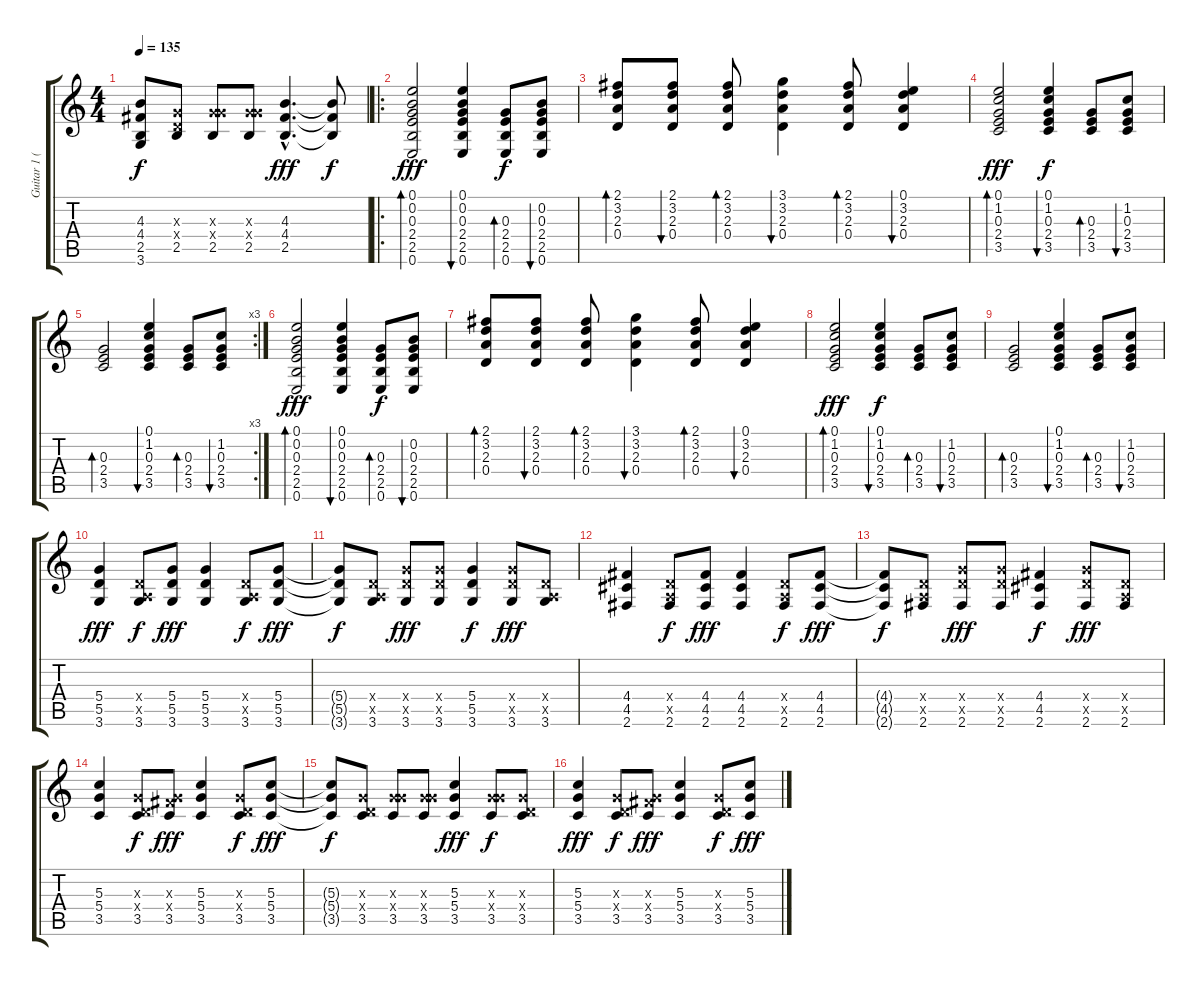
\track ("Guitar 1 (John 5)" "Guitar 1 (") {instrument distortionguitar}
\staff {score tabs}
\tuning (E4 B3 G3 D3 A2 E2) {hide}
\ts (4 4)
\tempo 135
\clef g2
\ks c
(4.3{t} 4.4{t} 2.5{t} 3.6).8{dy f} (0.3{x} 0.4{x} 2.5).8 (0.3{x} 5.4{x} 2.5).8 (0.3{x} 5.4{x} 2.5).8 (4.3{hac} 4.4{hac} 2.5{hac}).4{d dy fff} (4.3{t} 4.4{t} 2.5{t}).8{dy f} |
\ro
(0.1 0.2 0.3 2.4 2.5 0.6).2{bd 60 dy fff instrument acousticguitarsteel} (0.1 0.2 0.3 2.4 2.5 0.6).4{bu 60} (0.3 2.4 2.5 0.6).8{bd 60 dy f} (0.2 0.3 2.4 2.5 0.6).8{bu 60} |
(2.1 3.2 2.3 0.4).8{bd 60} (2.1 3.2 2.3 0.4).8{bu 60} (2.1 3.2 2.3 0.4).8{bd 60} (3.1 3.2 2.3 0.4).4{bu 60} (2.1 3.2 2.3 0.4).8{bd 60} (0.1 3.2 2.3 0.4).4{bu 60} |
(0.1 1.2 0.3 2.4 3.5).2{bd 60 dy fff instrument acousticguitarsteel} (0.1 1.2 0.3 2.4 3.5).4{bu 60 dy f} (0.3 2.4 3.5).8{bd 60} (1.2 0.3 2.4 3.5).8{bu 60} |
\rc 3
(0.3 2.4 3.5).2{bd 60 instrument acousticguitarsteel} (0.1 1.2 0.3 2.4 3.5).4{bu 60} (0.3 2.4 3.5).8{bd 60} (1.2 0.3 2.4 3.5).8{bu 60} |
(0.1 0.2 0.3 2.4 2.5 0.6).2{bd 60 dy fff instrument acousticguitarsteel} (0.1 0.2 0.3 2.4 2.5 0.6).4{bu 60} (0.3 2.4 2.5 0.6).8{bd 60 dy f} (0.2 0.3 2.4 2.5 0.6).8{bu 60} |
(2.1 3.2 2.3 0.4).8{bd 60} (2.1 3.2 2.3 0.4).8{bu 60} (2.1 3.2 2.3 0.4).8{bd 60} (3.1 3.2 2.3 0.4).4{bu 60} (2.1 3.2 2.3 0.4).8{bd 60} (0.1 3.2 2.3 0.4).4{bu 60} |
(0.1 1.2 0.3 2.4 3.5).2{bd 60 dy fff instrument acousticguitarsteel} (0.1 1.2 0.3 2.4 3.5).4{bu 60 dy f} (0.3 2.4 3.5).8{bd 60} (1.2 0.3 2.4 3.5).8{bu 60} |
(0.3 2.4 3.5).2{bd 60 instrument acousticguitarsteel} (0.1 1.2 0.3 2.4 3.5).4{bu 60} (0.3 2.4 3.5).8{bd 60} (1.2 0.3 2.4 3.5).8{bu 60} |
(5.4 5.5 3.6).4{dy fff instrument distortionguitar} (0.4{x} 0.5{x} 3.6).8{dy f} (5.4 5.5 3.6).8{dy fff} (5.4 5.5 3.6).4 (0.4{x} 0.5{x} 3.6).8{dy f} (5.4 5.5 3.6).8{dy fff} |
(5.4{t} 5.5{t} 3.6{t}).8{dy f} (0.4{x} 0.5{x} 3.6).8 (5.4{x} 5.5{x} 3.6).8{dy fff} (5.4{x} 5.5{x} 3.6).8 (5.4 5.5 3.6).4{dy f} (5.4{x} 5.5{x} 3.6).8{dy fff} (0.4{x} 0.5{x} 3.6).8 |
(4.4 4.5 2.6).4 (0.4{x} 0.5{x} 2.6).8{dy f} (4.4 4.5 2.6).8{dy fff} (4.4 4.5 2.6).4 (0.4{x} 0.5{x} 2.6).8{dy f} (4.4 4.5 2.6).8{dy fff} |
(4.4{t} 4.5{t} 2.6{t}).8{dy f} (0.4{x} 0.5{x} 2.6).8 (5.4{x} 5.5{x} 2.6).8{dy fff} (5.4{x} 5.5{x} 2.6).8 (4.4 4.5 2.6).4{dy f} (5.4{x} 5.5{x} 2.6).8{dy fff} (0.4{x} 0.5{x} 2.6).8 |
(5.3 5.4 3.5).4 (0.3{x} 0.4{x} 3.5).8{dy f} (0.3{x} 4.4{x} 3.5).8{dy fff} (5.3 5.4 3.5).4 (0.3{x} 0.4{x} 3.5).8{dy f} (5.3 5.4 3.5).8{dy fff} |
(5.3{t} 5.4{t} 3.5{t}).8{dy f} (0.3{x} 0.4{x} 3.5).8 (0.3{x} 5.4{x} 3.5).8 (0.3{x} 5.4{x} 3.5).8 (5.3 5.4 3.5).4{dy fff} (0.3{x} 5.4{x} 3.5).8{dy f} (0.3{x} 0.4{x} 3.5).8 |
(5.3 5.4 3.5).4{dy fff} (0.3{x} 0.4{x} 3.5).8{dy f} (0.3{x} 4.4{x} 3.5).8{dy fff} (5.3 5.4 3.5).4 (0.3{x} 0.4{x} 3.5).8{dy f} (5.3 5.4 3.5).8{dy fff}
